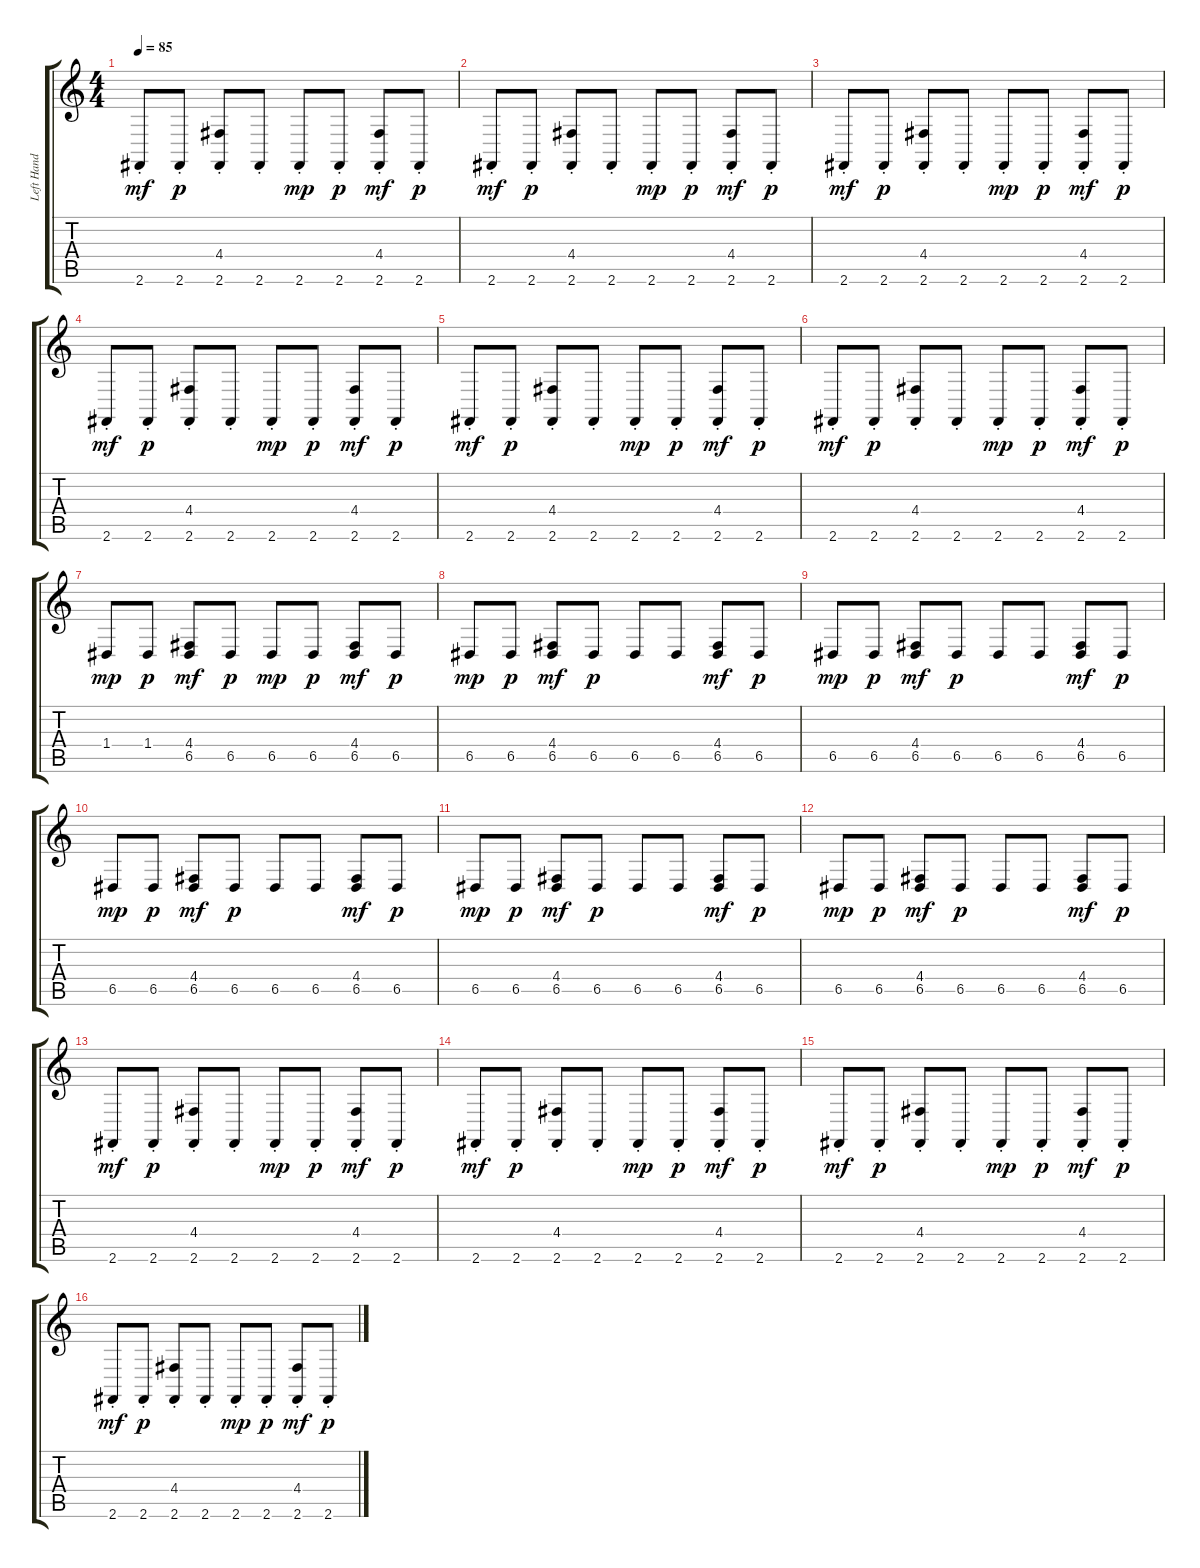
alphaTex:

\track ("Left Hand" "Left Hand") {instrument acousticgrandpiano}
\staff {score tabs}
\tuning (E4 B3 G3 D3 A2 E2) {hide}
\ts (4 4)
\tempo 85
\clef g2
\ks c
2.6{st}.8{dy mf} 2.6{st}.8{dy p} (4.4 2.6{st}).8 2.6{st}.8 2.6{st}.8{dy mp} 2.6{st}.8{dy p} (4.4 2.6{st}).8{dy mf} 2.6{st}.8{dy p} |
2.6{st}.8{dy mf} 2.6{st}.8{dy p} (4.4 2.6{st}).8 2.6{st}.8 2.6{st}.8{dy mp} 2.6{st}.8{dy p} (4.4 2.6{st}).8{dy mf} 2.6{st}.8{dy p} |
2.6{st}.8{dy mf} 2.6{st}.8{dy p} (4.4 2.6{st}).8 2.6{st}.8 2.6{st}.8{dy mp} 2.6{st}.8{dy p} (4.4 2.6{st}).8{dy mf} 2.6{st}.8{dy p} |
2.6{st}.8{dy mf} 2.6{st}.8{dy p} (4.4 2.6{st}).8 2.6{st}.8 2.6{st}.8{dy mp} 2.6{st}.8{dy p} (4.4 2.6{st}).8{dy mf} 2.6{st}.8{dy p} |
2.6{st}.8{dy mf} 2.6{st}.8{dy p} (4.4 2.6{st}).8 2.6{st}.8 2.6{st}.8{dy mp} 2.6{st}.8{dy p} (4.4 2.6{st}).8{dy mf} 2.6{st}.8{dy p} |
2.6{st}.8{dy mf} 2.6{st}.8{dy p} (4.4 2.6{st}).8 2.6{st}.8 2.6{st}.8{dy mp} 2.6{st}.8{dy p} (4.4 2.6{st}).8{dy mf} 2.6{st}.8{dy p} |
1.4.8{dy mp} 1.4.8{dy p} (4.4 6.5).8{dy mf} 6.5.8{dy p} 6.5.8{dy mp} 6.5.8{dy p} (4.4 6.5).8{dy mf} 6.5.8{dy p} |
6.5.8{dy mp} 6.5.8{dy p} (4.4 6.5).8{dy mf} 6.5.8{dy p} 6.5.8 6.5.8 (4.4 6.5).8{dy mf} 6.5.8{dy p} |
6.5.8{dy mp} 6.5.8{dy p} (4.4 6.5).8{dy mf} 6.5.8{dy p} 6.5.8 6.5.8 (4.4 6.5).8{dy mf} 6.5.8{dy p} |
6.5.8{dy mp} 6.5.8{dy p} (4.4 6.5).8{dy mf} 6.5.8{dy p} 6.5.8 6.5.8 (4.4 6.5).8{dy mf} 6.5.8{dy p} |
6.5.8{dy mp} 6.5.8{dy p} (4.4 6.5).8{dy mf} 6.5.8{dy p} 6.5.8 6.5.8 (4.4 6.5).8{dy mf} 6.5.8{dy p} |
6.5.8{dy mp} 6.5.8{dy p} (4.4 6.5).8{dy mf} 6.5.8{dy p} 6.5.8 6.5.8 (4.4 6.5).8{dy mf} 6.5.8{dy p} |
2.6{st}.8{dy mf} 2.6{st}.8{dy p} (4.4 2.6{st}).8 2.6{st}.8 2.6{st}.8{dy mp} 2.6{st}.8{dy p} (4.4 2.6{st}).8{dy mf} 2.6{st}.8{dy p} |
2.6{st}.8{dy mf} 2.6{st}.8{dy p} (4.4 2.6{st}).8 2.6{st}.8 2.6{st}.8{dy mp} 2.6{st}.8{dy p} (4.4 2.6{st}).8{dy mf} 2.6{st}.8{dy p} |
2.6{st}.8{dy mf} 2.6{st}.8{dy p} (4.4 2.6{st}).8 2.6{st}.8 2.6{st}.8{dy mp} 2.6{st}.8{dy p} (4.4 2.6{st}).8{dy mf} 2.6{st}.8{dy p} |
2.6{st}.8{dy mf} 2.6{st}.8{dy p} (4.4 2.6{st}).8 2.6{st}.8 2.6{st}.8{dy mp} 2.6{st}.8{dy p} (4.4 2.6{st}).8{dy mf} 2.6{st}.8{dy p}
